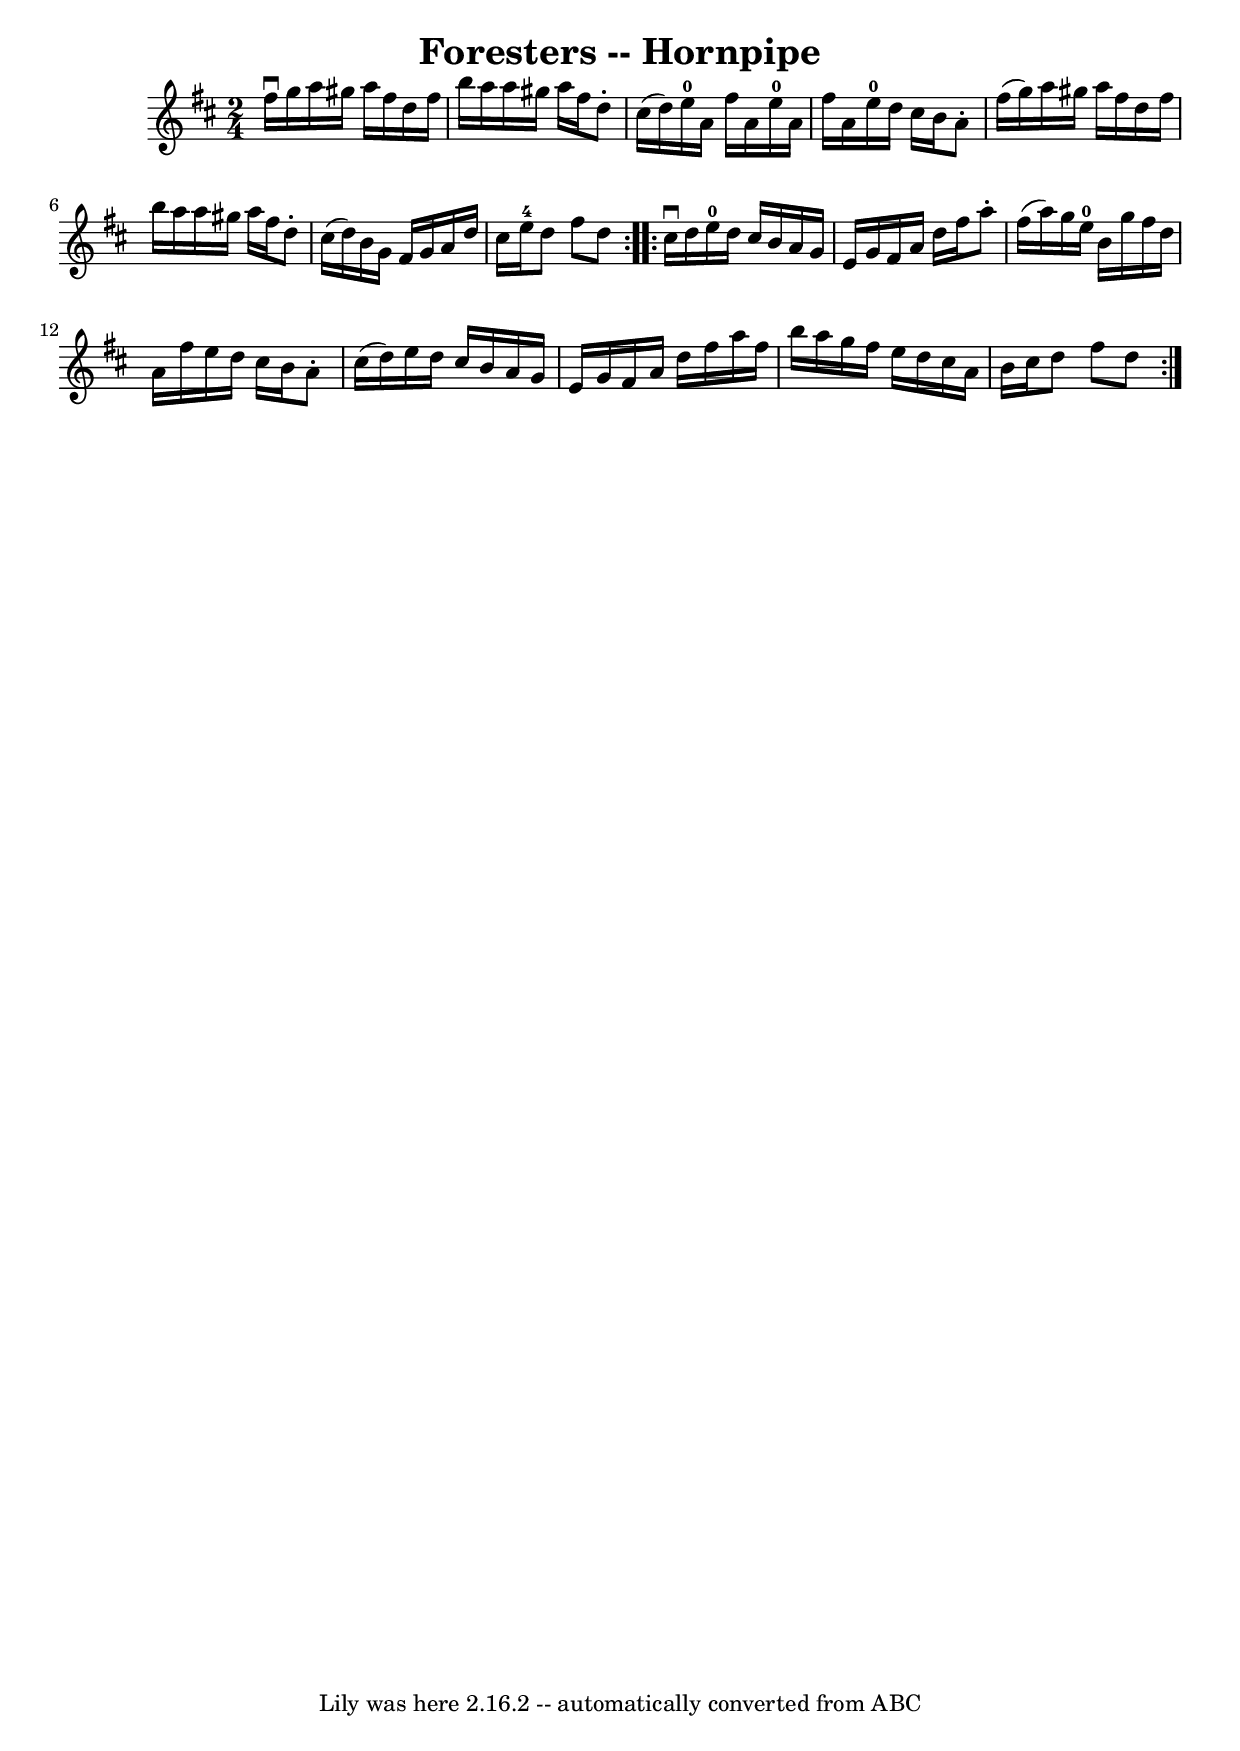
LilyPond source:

\version "2.16.2"
\include "Mammoth.ily"
\header {
  %% book = "Cole's 1000 Fiddle Tunes"
  crossRefNumber = "1"
  footnotes = ""
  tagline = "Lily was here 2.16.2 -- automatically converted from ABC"
  title = "Foresters -- Hornpipe"

}
voicedefault =  {



  \repeat volta 2 {

    \time 2/4 
    \key d \major     fis''16^\downbow g''16   |
    a''16         gis''16 a''16 fis''16 d''16 fis''16 b''16 a''16   |
         a''16 gis''16 a''16 fis''16 d''8-. cis''16 (d''16)   |
    e''16-0 a'16 fis''16 a'16 e''16-0 a'16         fis''16 a'16   |
    e''16-0 d''16 cis''16 b'16 a'8-.        fis''16 (g''16)  |
    a''16 gis''16 a''16 fis''16         d''16 fis''16 b''16 a''16   |
    a''16 gis''16 a''16         fis''16 d''8-. cis''16 (d''16)  |
    b'16 g'16 fis'16         g'16 a'16 d''16 cis''16 e''16-4  |
    d''8 fis''8    
    d''8  
  }     
  \repeat volta 2 {     cis''16^\downbow d''16   |
    e''16-0 d''16 cis''16 b'16 a'16 g'16 e'16 g'16  |
         fis'16 a'16 d''16 fis''16 a''8-. fis''16 (a''16)  |
         g''16 e''16-0 b'16 g''16 fis''16 d''16 a'16 fis''16    |
    e''16 d''16 cis''16 b'16 a'8-. cis''16 (d''16)  |
    e''16 d''16 cis''16 b'16 a'16 g'16 e'16 g'16   |
    fis'16 a'16 d''16 fis''16 a''16 fis''16 b''16         a''16   |
    g''16 fis''16 e''16 d''16 cis''16 a'16 b'16      cis''16   |
    d''8 fis''8 d''8  
  }   

}

\score{
  <<

    \context Staff="default"
    {
      \voicedefault 
      
    }

  >>
  \layout {
    
  }
  \midi {
  }

}
